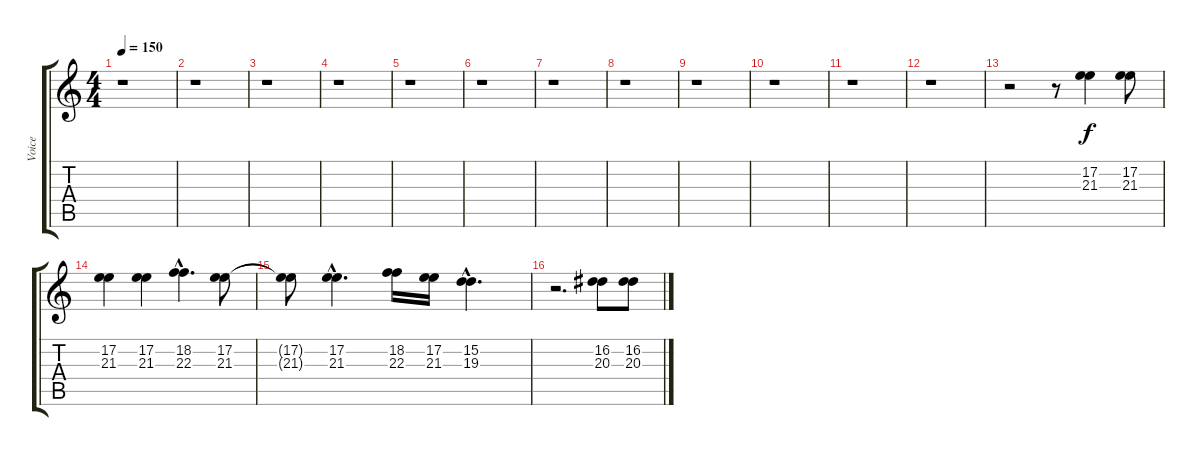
\track ("Voice" "Voice") {instrument synthbrass1}
\staff {score tabs}
\tuning (E4 B3 G3 D3 A2 E2) {hide}
\ts (4 4)
\tempo 150
\clef g2
\ks c
r.1{dy f} |
r.1 |
r.1 |
r.1 |
r.1 |
r.1 |
r.1 |
r.1 |
r.1 |
r.1 |
r.1 |
r.1 |
r.2 r.8 (17.2 21.3).4 (17.2 21.3).8 |
(17.2 21.3).4 (17.2 21.3).4 (18.2{hac} 22.3{hac}).4{d} (17.2 21.3).8 |
(17.2{t} 21.3{t}).8 (17.2{hac} 21.3{hac}).4{d} (18.2 22.3).16 (17.2 21.3).16 (15.2{hac} 19.3{hac}).4{d} |
r.2{d} (16.2 20.3).8 (16.2 20.3).8
